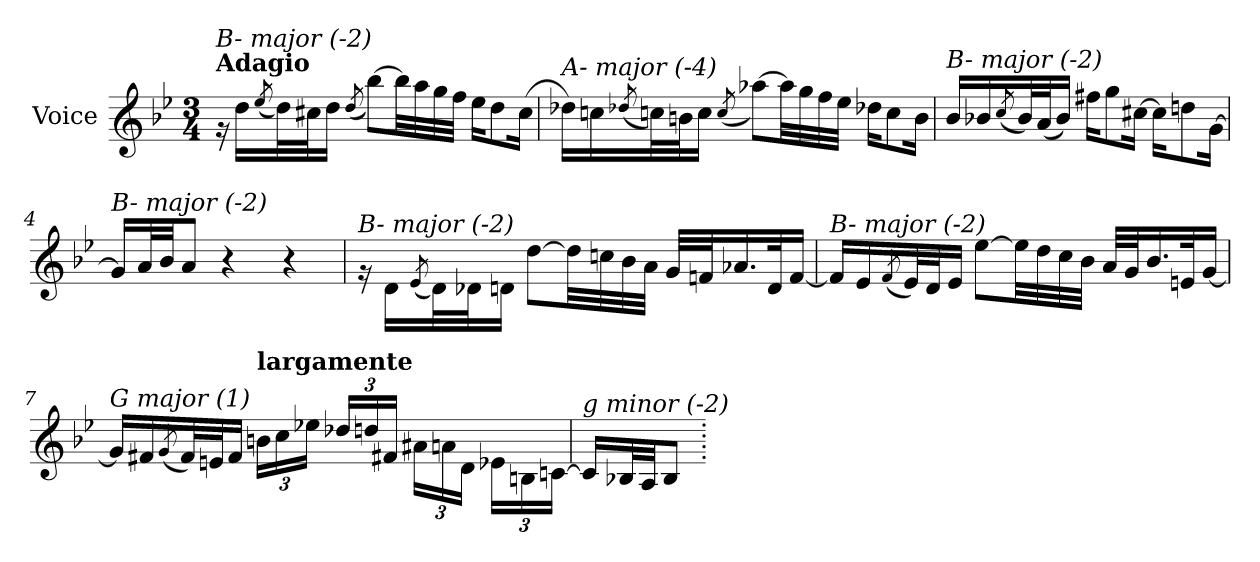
**kern
*part1
*staff1
*I"Voice
*I'V
*clefG2
*k[b-e-]
*M3/4
=1
!LO:TX:a:B:t=Adagio
!LO:TX:i:t=B- major (-2)
16rg
16dd\LL
(<8qee-/
32dd\L)
32cc#X\J
16dd\JJ
(<8qdd/
[8bb-\L)
32bb-\LL]
32aa\
32gg\
32ff\JJJ
16ee-\KL
8dd\
[16cc#\Jk
=2
!LO:TX:i:t=A- major (-4)
16dd-Xi\LL]
16ccn\
(<8qdd-Xi/
32ccn\L)
32bn\J
16cc\JJ
(<8qcc/
[8aa-X\L)
32aa-\LL]
32gg\
32ff\
32ee-\JJJ
16dd-X\KL
8cc\
16b\Jk
!!LO:LB:g=z
=3
!LO:TX:i:t=B- major (-2)
16b-/LL
16b-X/
(<8qcc/
32b-/L)
(<32a/J
16b-/JJ)
16ff#X\KL
8gg\
[16cc#X\Jk
16cc#\KL]
8ddn\
[16g\Jk
=4
!LO:TX:i:t=B- major (-2)
16g/LL]
32a/L
32b-/JJ
8a/J
4r
4r
=5
!LO:TX:i:t=B- major (-2)
16rg
16d\LL
(<8qe-/
32d\L)
32d-Xi\J
16d\JJ
[8dd\L
32dd\LL]
32ccn\
32b-\
32a\JJJ
32g/LLL
32fn/J
16.a-X/
32d/K
[16f/JJ
!!LO:LB:g=z
=6
!LO:TX:i:t=B- major (-2)
16f/LL]
16e-/
(<8qf/
32e-/L)
32d/J
16e-/JJ
[8ee-\L
32ee-\LL]
32dd\
32cc\
32b-\JJJ
32a/LLL
32g/J
16.b-/
32en/K
[16g/JJ
!!LO:LB:g=z
=7
!LO:TX:i:t=G major (1)
16g/LL]
16f#X/
(<8qg/
32f#/L)
32en/J
16f#/JJ
*Xbrackettup
!LO:TX:a:B:t=largamente
24bn\LL
24cc\
24ee-X\JJ
24dd-Xi/LL
24dd/
24f#X/JJ
24a#Xi\LL
24a\
24d\JJ
24e-X\LL
24Bn\
[24cn\JJ
=8
!LO:TX:i:t=g minor (-2)
16c/LL]
32B-X/L
32A/JJ
8B-/J
=.
*-
